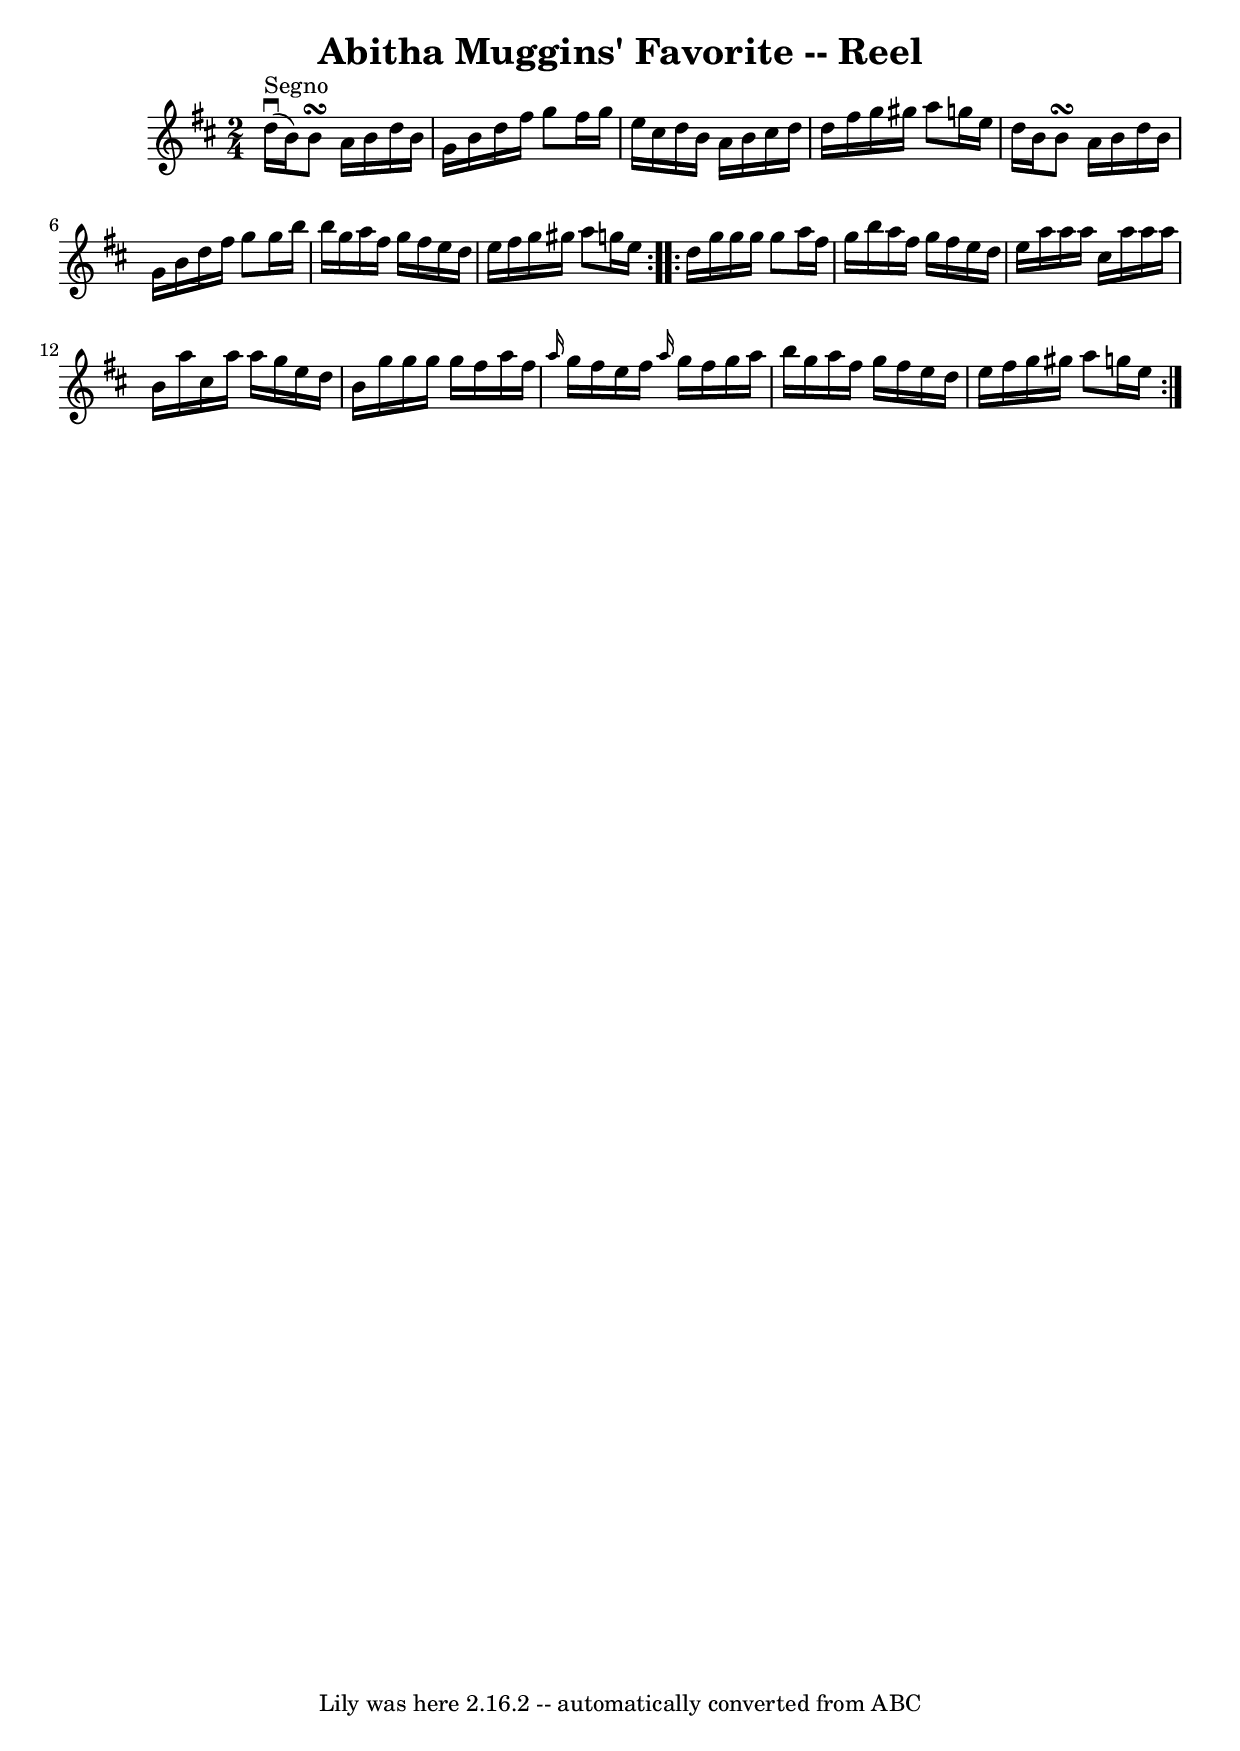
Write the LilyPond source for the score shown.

\version "2.7.40"
\include "Mammoth.ily"
\header {
	%% book = "Ryan's Mammoth Collection"
	crossRefNumber = "1"
	footnotes = ""
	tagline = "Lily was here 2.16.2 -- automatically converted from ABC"
	title = "Abitha Muggins' Favorite -- Reel"
}
voicedefault =  {


\repeat volta 2 {
\time 2/4 
\key g \lydian d''16^"Segno"^\downbow(b'16) b'8\turn    
a'16 b'16 d''16 b'16  |
 g'16 b'16 d''16 fis''16    
g''8 fis''16 g''16  |
 e''16 cis''16 d''16 b'16 a'16  
 b'16 cis''16 d''16  |
 d''16 fis''16 g''16 gis''16    
a''8 g''!16 e''16  |
 d''16 b'16 b'8\turn a'16 b'16 
 d''16 b'16  |
 g'16 b'16 d''16 fis''16 g''8 g''16  
 b''16  |
 b''16 g''16 a''16 fis''16 g''16 fis''16    
e''16 d''16  |
 e''16 fis''16 g''16 gis''16 a''8    
g''!16 e''16  } \repeat volta 2 { d''16 g''16 g''16 g''16    
g''8 a''16 fis''16  |
 g''16 b''16 a''16 fis''16    
g''16 fis''16 e''16 d''16  |
 e''16 a''16 a''16 a''16 
 cis''16 a''16 a''16 a''16  |
 b'16 a''16 cis''16    
a''16 a''16 g''16 e''16 d''16  |
 b'16 g''16 g''16  
 g''16 g''16 fis''16 a''16 fis''16  |
 \grace { a''16  }  
 g''16 fis''16 e''16 fis''16  \grace { a''16  } g''16 fis''16  
 g''16 a''16  |
 b''16 g''16 a''16 fis''16 g''16    
fis''16 e''16 d''16  |
 e''16 fis''16 g''16 gis''16    
a''8 g''!16 e''16    }
}

\score{
    <<

	\context Staff="default"
	{
	    \voicedefault 
	}

    >>
	\layout {
	}
	\midi {}
}
